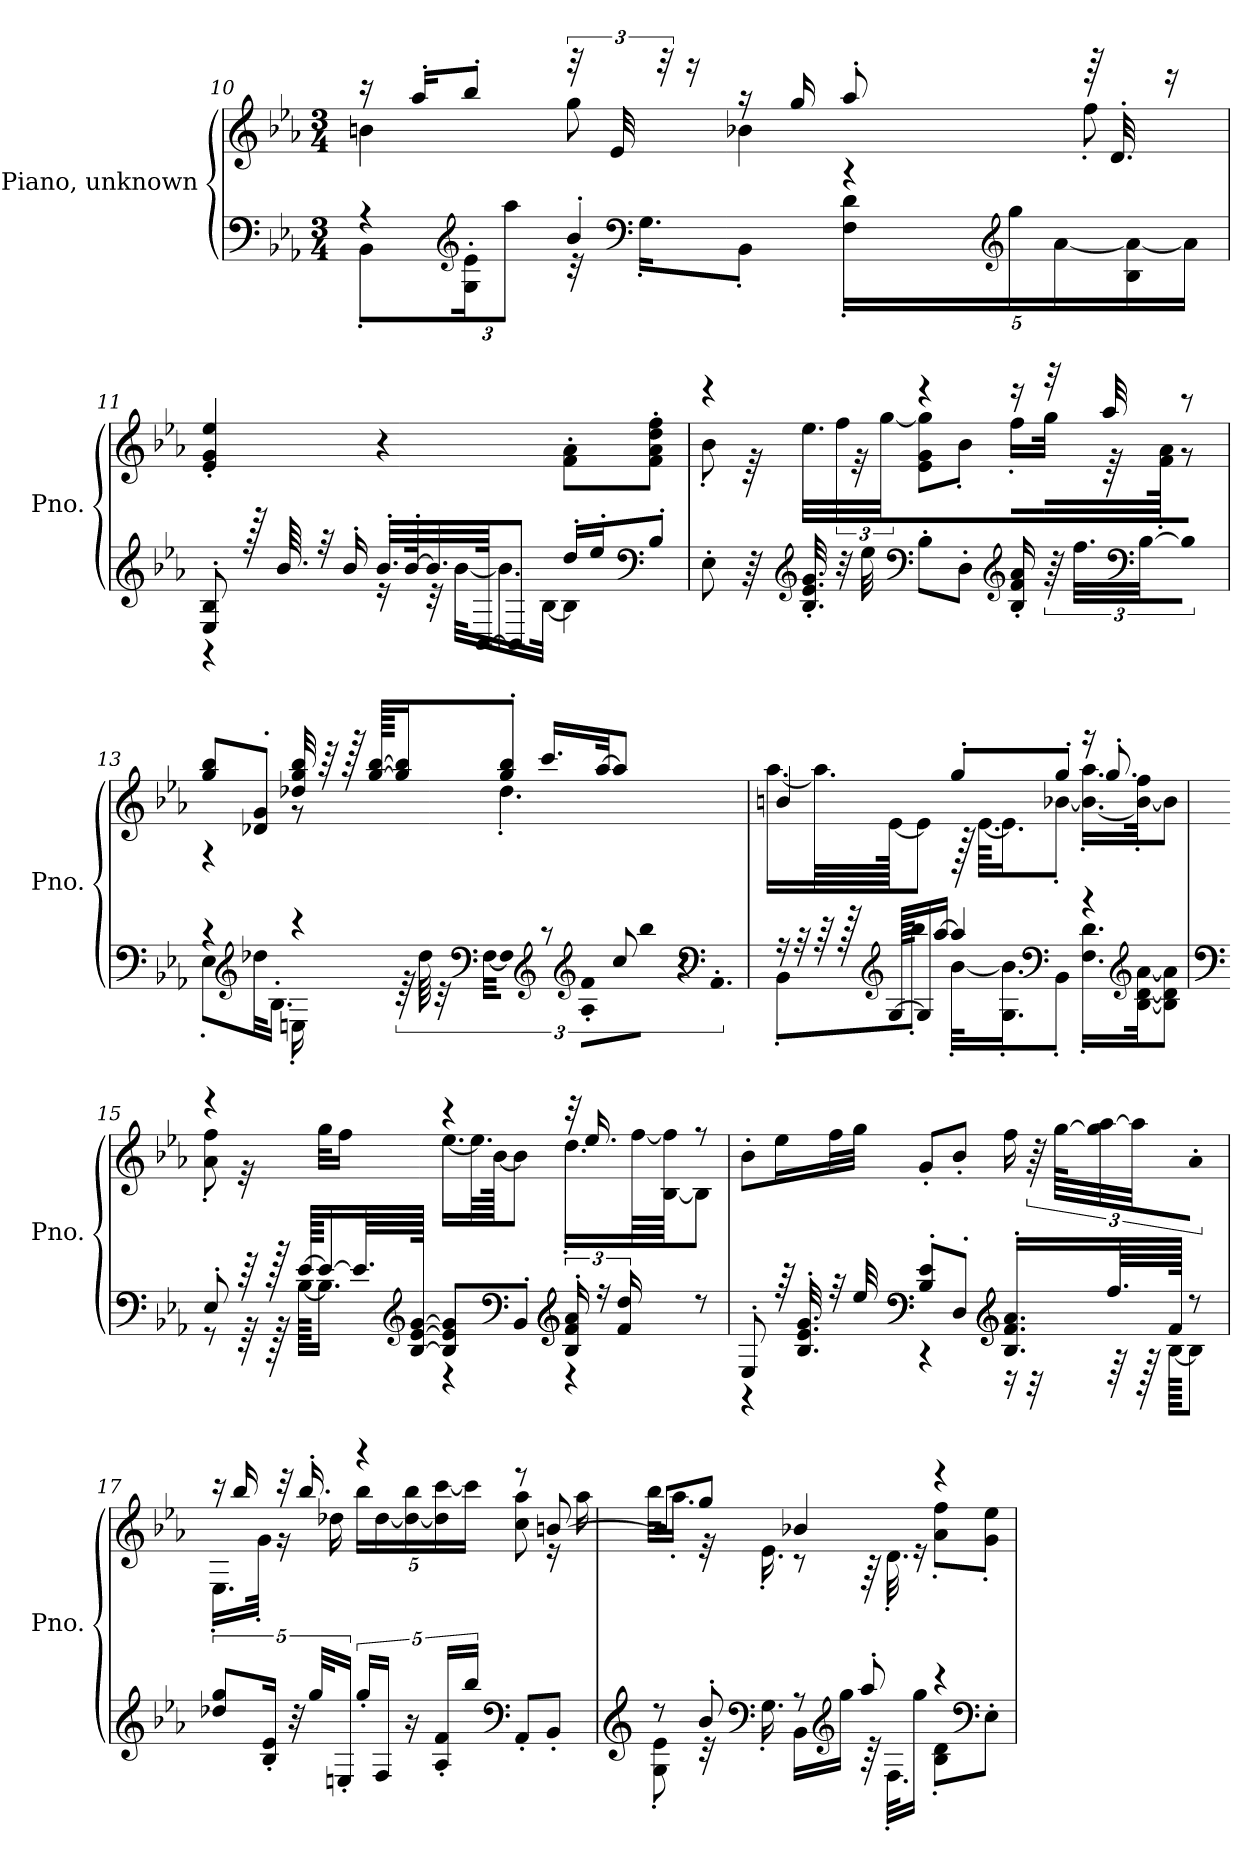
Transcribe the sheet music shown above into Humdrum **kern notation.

**kern	**kern
*part1	*part1
*staff2	*staff1
*I"Piano, unknown	*
*I'Pno.	*
*clefF4	*clefG2
*k[b-e-a-]	*k[b-e-a-]
*M3/4	*M3/4
=10	=10
*^	*^
4r	8BB-'\L	16r	4bn\
.	.	16aa-'/KL	.
*clefG2	*	*	*
*	*Xbrackettup	*	*
.	24G\' 24e-\'K	8bb-'/J	.
.	12aa-\J	.	.
4b-'/	32r	48r	8gg\
.	.	48e-/	.
*clefF4	*	*	*
.	16.G'\KL	.	.
.	.	48r	.
.	.	16r	.
.	8BB-'\J	16r	4b-X\
.	.	16gg/	.
4r	20F\' 20d\'LL	8aa-'/	.
*clefG2	*	*	*
.	20gg\	.	.
.	[20a-\	.	.
.	.	64r	8ff'\
.	.	32.d'/	.
.	20B-\ 20a-\_	.	.
.	.	16r	.
.	20a-\JJ]	.	.
*	*	*v	*v
!!LO:PB:g=z
=11	=11	=11
8E-/' 8B-/'	4r	4e-/' 4g/' 4ee-/'
128r	.	.
64.b-/	.	.
32r	.	.
16b-'/	.	.
32.b-'/LLL	16r	4r
[64b-'/K	.	.
32.b-/]	32r	.
.	[32b-\KLL	.
[64BB-/JJK	.	.
8BB-/J]	16.b-\]	.
.	[32B-\JJk	.
16dd'/LL	4B-\]	8f\' 8a-\'L
16ee-'/J	.	.
*clefF4	*	*
8B-'/J	.	8f\' 8a-\' 8dd\' 8ff\'J
*v	*v	*
=12	=12
*	*^
8E-'\	4r	8b-'\
64r	.	64r
*clefG2	*	*
32.B-/' 32.e-/' 32.g/'	.	32.ee-\LLL
32r	.	48ff\JJJ
.	.	48r
32ee-\	.	.
.	.	[48gg\
*clefF4	*	*
8B-'\L	4r	8e-\ 8g\ 8gg\]L
8D'\J	.	8b-'\J
*clefG2	*	*
16B-/' 16f/' 16a-/'	16r	16ff'\LL
*brackettup	*	*
96r	32r	32gg\JJk
48.ff\LLL	.	.
.	32aa-/	64r
*clefF4	*	*
[48B-\JJ	.	.
.	.	64f\' 64a-\'
8B-\J]	8r	8r
!!LO:LB:g=z	!!
=13	=13	=13
*^	*	*
4r	8E-'\L	8gg/ 8bb-/L	4r
*clefG2	*	*	*
.	32dd-X\KL	8d-X/' 8g/'J	.
.	16.B-'\JJ	.	.
4r	16En'\	32dd-X/ 32gg/ 32bb-/	8r
.	.	64r	.
.	.	128r	.
.	.	[128gg/ [128bb-/KKKLL	.
.	96r	16gg/] 16bb-/]J	.
.	96dd-\	.	.
.	48r	.	.
*clefF4	*	*	*
.	[48F\KKL	.	.
.	8F\J]	8gg/' 8bb-/'J	4.dd-'\
*clefG2	*	*	*
8r	16A-\' 16f\'LL	16.ccc/LL	.
.	16bb-\JJ	.	.
.	.	[32aa-/JK	.
8cc/	32r	8aa-/J]	.
*clefF4	*	*	*
.	16.AA-'\	.	.
!!LO:LB:g=z	!!
=14	=14	=14	=14
16r	8BB-'\L	4bn/	[16.aa-\LL
32r	.	.	.
64r	.	.	64.aa-\LL]
128r	.	.	.
*clefG2	*	*	*
[128G/KKKLL	.	.	[128e-\JJJK
16G/]	8bb-'\J	.	8e-\J]
[16aa-/JJ	.	.	.
4aa-/]	[32b-'\KLL	8gg'/L	128r
.	.	.	[64.e-\KKLL
.	16.G\' 16.b-\]'J	.	16.e-\J]
*clefF4	*	*	*
.	8BB-'\J	8gg'/J	[8b-X'\J
4r	16.F\' 16.d\'LL	16r	16.b-\_' 16.aa-\'LL
.	.	8.gg'/	.
*clefG2	*	*	*
.	[32B-\ [32d\ [32a-\JK	.	32b-\_' 32ff\'JK
.	8B-\] 8d\] 8a-\]J	.	8b-\J]
!!LO:LB:g=z	!!
=15	=15	=15	=15
*clefF4	*	*	*
8E-'/	8r	4r	8a-\' 8ff\'
64r	64r	.	32r
128r	128r	.	.
[128e-/KKKLL	[128B-\KKKLL	.	.
16e-/_	16.B-\JJ]	.	32gg\KLL
.	.	.	16ff\JJ
64.e-/LL]	.	.	.
*clefG2	*	*	*
[128B-/ [128e-/ [128g/JJJJk	.	.	.
8B-/] 8e-/] 8g/]L	4r	4r	[16.ee-\LL
.	.	.	64.ee-\LL]
.	.	.	[128b-\JJJK
*clefF4	*	*	*
8BB-'/J	.	.	8b-\J]
*clefG2	*	*	*
24B-/' 24f/' 24a-/'	4r	32r	16.dd'\LL
.	.	16.ee-/	.
24r	.	.	.
24f/ 24dd/	.	.	.
.	.	.	[64ff\LL
.	.	.	[64B-\ 64ff\]JJJ
8r	.	8r	8B-\J]
*	*	*v	*v
!!LO:LB:g=z
=16	=16	=16
8E-'/	4r	8b-'\L
64r	.	16ee-\L
32.B-/' 32.e-/' 32.g/'	.	.
32r	.	32ff\L
32ee-/	.	32gg\JJJ
*clefF4	*	*
8B-/' 8e-/'L	4r	8g'/L
8D'/J	.	8b-'/J
*clefG2	*	*
16.B-/' 16.f/' 16.a-/'LL	16r	16ff\
.	32r	96r
.	.	[96gg\KLLL
.	.	48gg\] [48aa-\
64.ff/LL	64r	.
.	.	48aa-\JJ]
.	128r	.
128f/JJJJk	[128B-\KKKKL	.
8r	8B-\J]	8a-'\J
*v	*v	*
=17	=17
*	*^
10dd-X/ 10gg/L	16r	16.E-'\LL
.	16bb-/	.
.	.	32g'\JJk
20B-/' 20e-/'Jk	.	.
.	32r	16r
40r	.	.
.	16.bb-'/	.
40gg/KLL	.	.
.	.	16dd-X\
20En'/JJ	.	.
*	*	*Xbrackettup
20gg'/LL	4r	20bb-\LL
20F/JJ	.	[20dd-\
20r	.	20dd-\_ 20bb-\
20A-/' 20f/'LL	.	20dd-\] [20ccc\
20bb-/JJ	.	20ccc\JJ]
*clefF4	*	*
8AA-'/L	8r	8cc\ 8aa-\
8BB-'/J	[8bn/	16r
.	.	16aa-\
!!LO:LB:g=z	!!
=18	=18	=18
*clefG2	*	*
*^	*	*
8r	8G\' 8e-\'	8b/L]	32bb-\KLL
.	.	.	16.aa-'\JJ
8b-'/	32r	8gg/J	32r
*clefF4	*	*	*
.	16.G'\	.	16.e-'\
8r	16BB-\LL	4b-X/	8r
*clefG2	*	*	*
.	16gg\JJ	.	.
8aa-'/	64r	.	64r
.	32.F'\KLL	.	32.d'\
.	16gg\JJ	.	16r
4r	8B-\' 8d\'L	4r	8a-\' 8ff\'L
*clefF4	*	*	*
.	8E-'\J	.	8g\' 8ee-\'J
*v	*v	*	*
*	*v	*v
=	=
*-	*-
